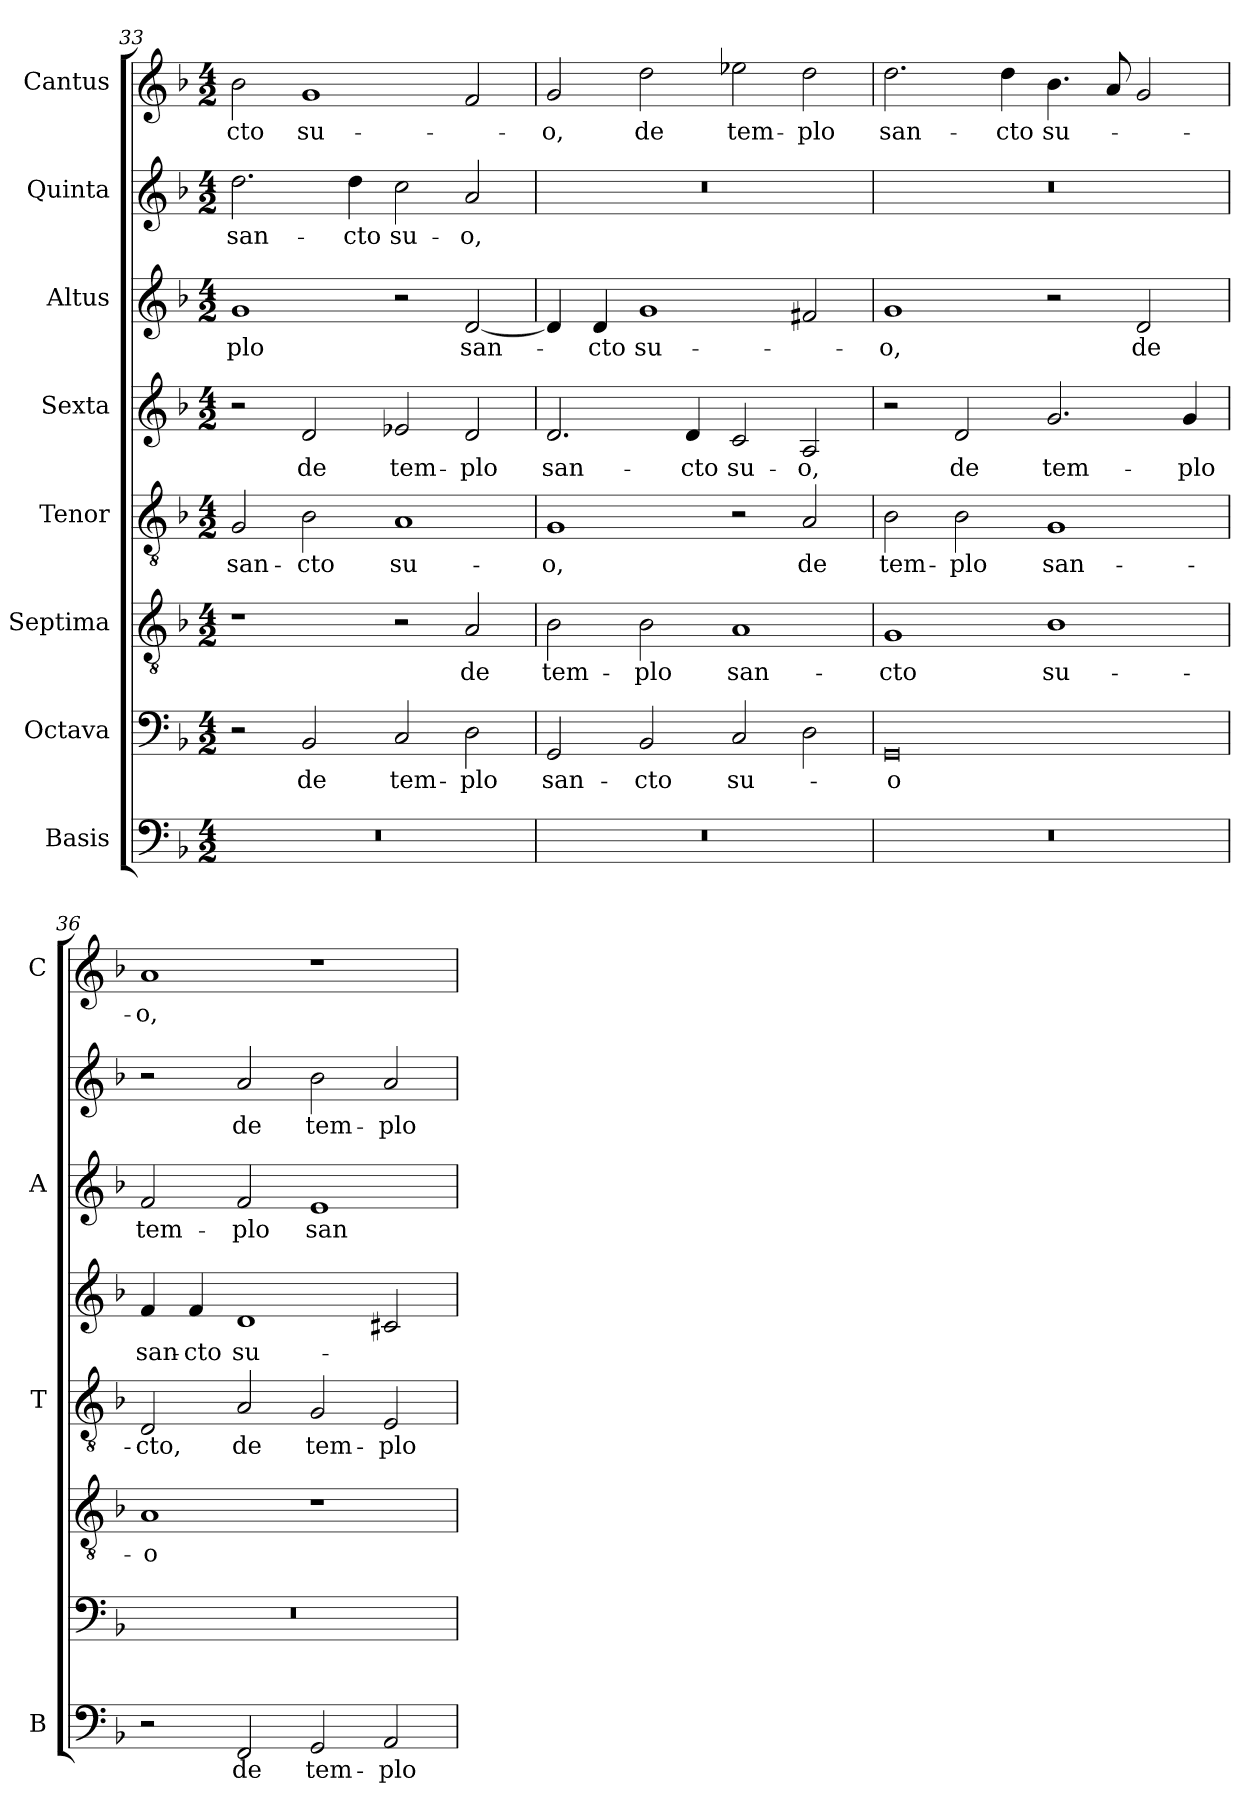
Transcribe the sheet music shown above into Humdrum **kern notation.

**kern	**text	**kern	**text	**kern	**text	**kern	**text	**kern	**text	**kern	**text	**kern	**text	**kern	**text
*part8	*part8	*part7	*part7	*part6	*part6	*part5	*part5	*part4	*part4	*part3	*part3	*part2	*part2	*part1	*part1
*staff8	*staff8	*staff7	*staff7	*staff6	*staff6	*staff5	*staff5	*staff4	*staff4	*staff3	*staff3	*staff2	*staff2	*staff1	*staff1
*I"Basis	*	*I"Octava	*	*I"Septima	*	*I"Tenor	*	*I"Sexta	*	*I"Altus	*	*I"Quinta	*	*I"Cantus	*
*I'B	*	*	*	*	*	*I'T	*	*	*	*I'A	*	*	*	*I'C	*
*clefF4	*	*clefF4	*	*clefGv2	*	*clefGv2	*	*clefG2	*	*clefG2	*	*clefG2	*	*clefG2	*
*k[b-]	*	*k[b-]	*	*k[b-]	*	*k[b-]	*	*k[b-]	*	*k[b-]	*	*k[b-]	*	*k[b-]	*
*F:	*	*F:	*	*F:	*	*F:	*	*F:	*	*F:	*	*F:	*	*F:	*
*M4/2	*	*M4/2	*	*M4/2	*	*M4/2	*	*M4/2	*	*M4/2	*	*M4/2	*	*M4/2	*
=33	=33	=33	=33	=33	=33	=33	=33	=33	=33	=33	=33	=33	=33	=33	=33
!	!	!	!	!	!	!	!LO:LY:b	!	!	!	!LO:LY:b	!	!LO:LY:b	!	!LO:LY:b
0r	.	2r	.	1r	.	2G/	san-	2r	.	1g	-plo	2.dd\	san-	2b-\	-cto
!	!	!	!LO:LY:b	!	!	!	!LO:LY:b	!	!LO:LY:b	!	!	!	!	!	!LO:LY:b
.	.	2BB-/	de	.	.	2B-\	-cto	2d/	de	.	.	.	.	1g	su-
!	!	!	!	!	!	!	!	!	!	!	!	!	!LO:LY:b	!	!
.	.	.	.	.	.	.	.	.	.	.	.	4dd\	-cto	.	.
!	!	!	!LO:LY:b	!	!	!	!LO:LY:b	!	!LO:LY:b	!	!	!	!LO:LY:b	!	!
.	.	2C/	tem-	2r	.	1A	su-	2e-X/	tem-	2r	.	2cc\	su-	.	.
!	!	!	!LO:LY:b	!	!LO:LY:b	!	!	!	!LO:LY:b	!	!LO:LY:b	!	!LO:LY:b	!	!
.	.	2D\	-plo	2A/	de	.	.	2d/	-plo	[2d/	san-	2a/	-o,	2f/	.
=34	=34	=34	=34	=34	=34	=34	=34	=34	=34	=34	=34	=34	=34	=34	=34
!	!	!	!LO:LY:b	!	!LO:LY:b	!	!LO:LY:b	!	!LO:LY:b	!	!	!	!	!	!LO:LY:b
0r	.	2GG/	san-	2B-\	tem-	1G	-o,	2.d/	san-	4d/]	.	0r	.	2g/	-o,
!	!	!	!	!	!	!	!	!	!	!	!LO:LY:b	!	!	!	!
.	.	.	.	.	.	.	.	.	.	4d/	-cto	.	.	.	.
!	!	!	!LO:LY:b	!	!LO:LY:b	!	!	!	!	!	!LO:LY:b	!	!	!	!LO:LY:b
.	.	2BB-/	-cto	2B-\	-plo	.	.	.	.	1g	su-	.	.	2dd\	de
!	!	!	!	!	!	!	!	!	!LO:LY:b	!	!	!	!	!	!
.	.	.	.	.	.	.	.	4d/	-cto	.	.	.	.	.	.
!	!	!	!LO:LY:b	!	!LO:LY:b	!	!	!	!LO:LY:b	!	!	!	!	!	!LO:LY:b
.	.	2C/	su-	1A	san-	2r	.	2c/	su-	.	.	.	.	2ee-X\	tem-
!	!	!	!	!	!	!	!LO:LY:b	!	!LO:LY:b	!	!	!	!	!	!LO:LY:b
.	.	2D\	.	.	.	2A/	de	2A/	-o,	2f#X/	.	.	.	2dd\	-plo
!!LO:LB:g=z
=35	=35	=35	=35	=35	=35	=35	=35	=35	=35	=35	=35	=35	=35	=35	=35
!	!	!	!LO:LY:b	!	!LO:LY:b	!	!LO:LY:b	!	!	!	!LO:LY:b	!	!	!	!LO:LY:b
0r	.	0GG	-o	1G	-cto	2B-\	tem-	2r	.	1g	-o,	0r	.	2.dd\	san-
!	!	!	!	!	!	!	!LO:LY:b	!	!LO:LY:b	!	!	!	!	!	!
.	.	.	.	.	.	2B-\	-plo	2d/	de	.	.	.	.	.	.
!	!	!	!	!	!	!	!	!	!	!	!	!	!	!	!LO:LY:b
.	.	.	.	.	.	.	.	.	.	.	.	.	.	4dd\	-cto
!	!	!	!	!	!LO:LY:b	!	!LO:LY:b	!	!LO:LY:b	!	!	!	!	!	!LO:LY:b
.	.	.	.	1B-	su-	1G	san-	2.g/	tem-	2r	.	.	.	4.b-\	su-
.	.	.	.	.	.	.	.	.	.	.	.	.	.	8a/	.
!	!	!	!	!	!	!	!	!	!	!	!LO:LY:b	!	!	!	!
.	.	.	.	.	.	.	.	.	.	2d/	de	.	.	2g/	.
!	!	!	!	!	!	!	!	!	!LO:LY:b	!	!	!	!	!	!
.	.	.	.	.	.	.	.	4g/	-plo	.	.	.	.	.	.
=36	=36	=36	=36	=36	=36	=36	=36	=36	=36	=36	=36	=36	=36	=36	=36
!	!	!	!	!	!LO:LY:b	!	!LO:LY:b	!	!LO:LY:b	!	!LO:LY:b	!	!	!	!LO:LY:b
2r	.	0r	.	1A	-o	2D/	-cto,	4f/	san-	2f/	tem-	2r	.	1a	-o,
!	!	!	!	!	!	!	!	!	!LO:LY:b	!	!	!	!	!	!
.	.	.	.	.	.	.	.	4f/	-cto	.	.	.	.	.	.
!	!LO:LY:b	!	!	!	!	!	!LO:LY:b	!	!LO:LY:b	!	!LO:LY:b	!	!LO:LY:b	!	!
2FF/	de	.	.	.	.	2A/	de	1d	su-	2f/	-plo	2a/	de	.	.
!	!LO:LY:b	!	!	!	!	!	!LO:LY:b	!	!	!	!LO:LY:b	!	!LO:LY:b	!	!
2GG/	tem-	.	.	1r	.	2G/	tem-	.	.	1e	san-	2b-\	tem-	1r	.
!	!LO:LY:b	!	!	!	!	!	!LO:LY:b	!	!	!	!	!	!LO:LY:b	!	!
2AA/	-plo	.	.	.	.	2E/	-plo	2c#X/	.	.	.	2a/	-plo	.	.
=	=	=	=	=	=	=	=	=	=	=	=	=	=	=	=
*-	*-	*-	*-	*-	*-	*-	*-	*-	*-	*-	*-	*-	*-	*-	*-
